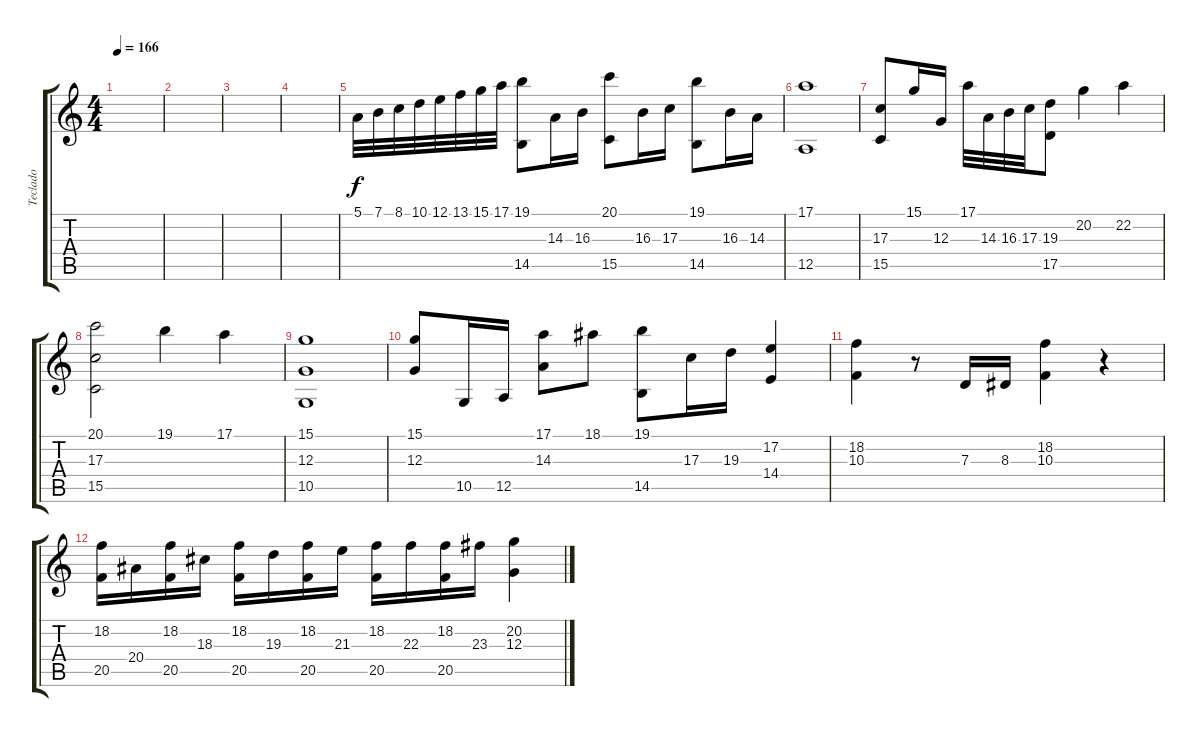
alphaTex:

\track ("Teclado" "Teclado") {instrument acousticgrandpiano}
\staff {score tabs}
\tuning (E4 B3 G3 D3 A2 E2) {hide}
\ts (4 4)
\tempo 166
\clef g2
\ks c
|
|
|
|
5.1.32 7.1.32 8.1.32 10.1.32 12.1.32 13.1.32 15.1.32 17.1.32 (19.1 14.5).8 14.3.16 16.3.16 (20.1 15.5).8 16.3.16 17.3.16 (19.1 14.5).8 16.3.16 14.3.16 |
(17.1 12.5).1 |
(17.3 15.5).8 15.1.16 12.3.16 17.1.32 14.3.32 16.3.32 17.3.32 (19.3 17.5).8 20.2.4 22.2.4 |
(20.1 17.3 15.5).2 19.1.4 17.1.4 |
(15.1 12.3 10.5).1 |
(15.1 12.3).8 10.5.16 12.5.16 (17.1 14.3).8 18.1.8 (19.1 14.5).8 17.3.16 19.3.16 (17.2 14.4).4 |
(18.2 10.3).4 r.8 7.3.16 8.3.16 (18.2 10.3).4 r.4 |
(18.2 20.5).16 20.4.16 (18.2 20.5).16 18.3.16 (18.2 20.5).16 19.3.16 (18.2 20.5).16 21.3.16 (18.2 20.5).16 22.3.16 (18.2 20.5).16 23.3.16 (20.2 12.3).4
